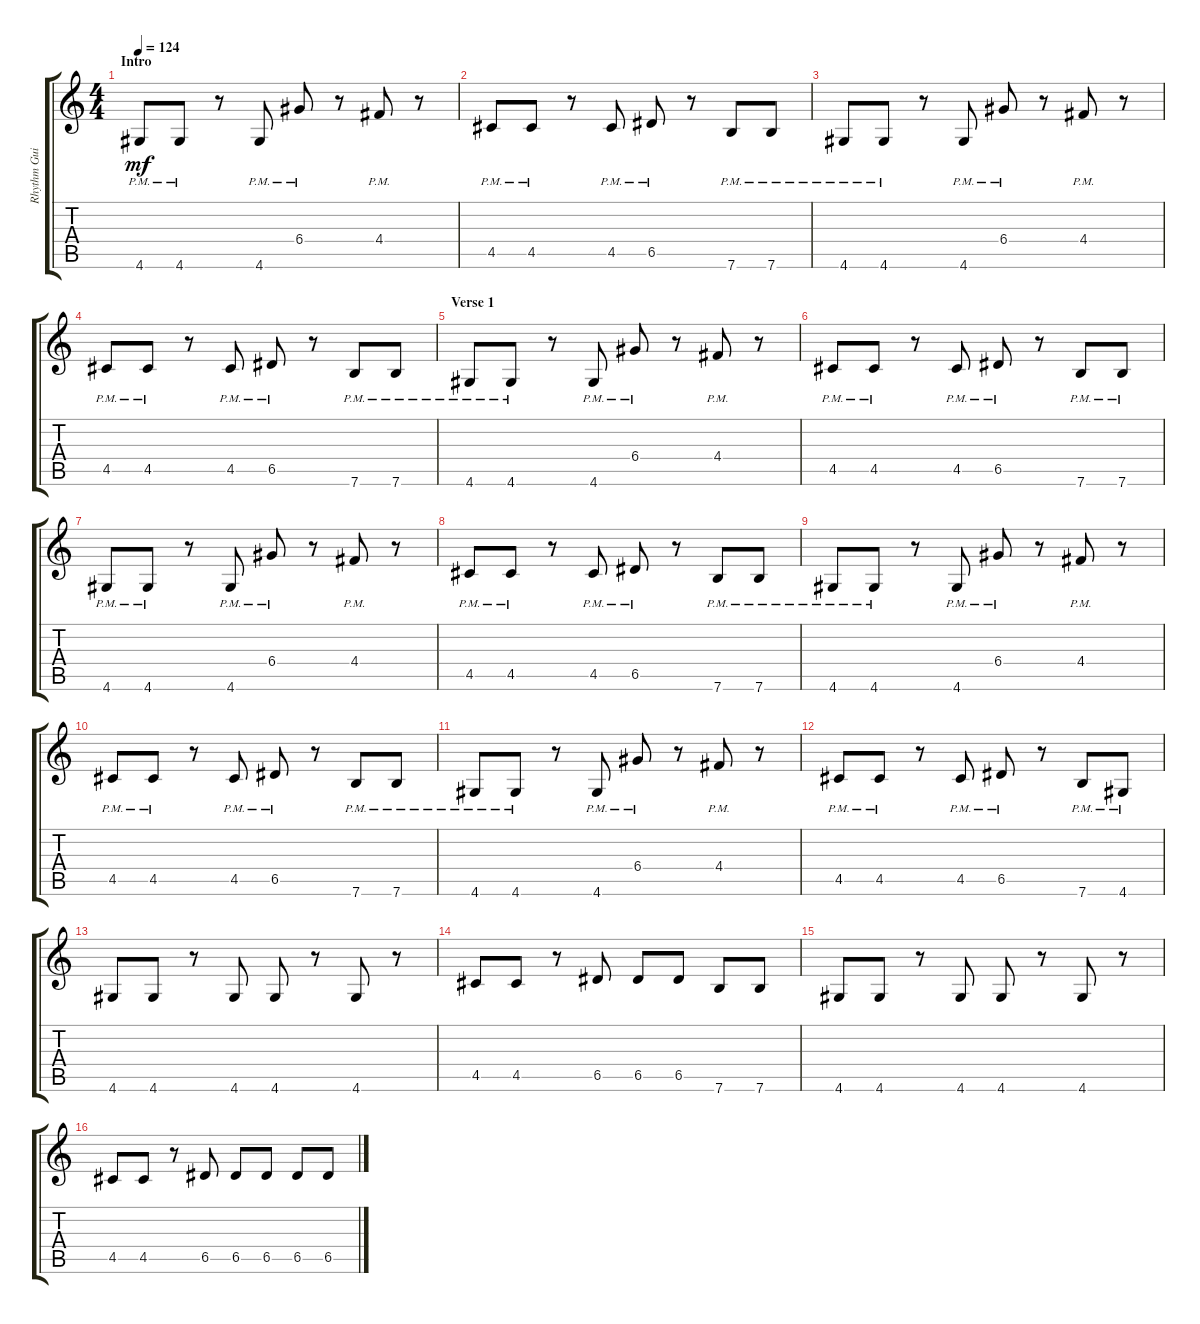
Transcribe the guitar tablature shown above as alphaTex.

\track ("Rhythm Guitar" "Rhythm Gui") {instrument overdrivenguitar}
\staff {score tabs}
\tuning (E4 B3 G3 D3 A2 E2) {hide}
\ts (4 4)
\section ("" "Intro")
\tempo 124
\clef g2
\ks c
4.6{pm}.8{dy mf instrument overdrivenguitar} 4.6{pm}.8 r.8 4.6{pm}.8 6.4{pm}.8 r.8 4.4{pm}.8 r.8 |
4.5{pm}.8 4.5{pm}.8 r.8 4.5{pm}.8 6.5{pm}.8 r.8 7.6{pm}.8 7.6{pm}.8 |
4.6{pm}.8 4.6{pm}.8 r.8 4.6{pm}.8 6.4{pm}.8 r.8 4.4{pm}.8 r.8 |
4.5{pm}.8 4.5{pm}.8 r.8 4.5{pm}.8 6.5{pm}.8 r.8 7.6{pm}.8 7.6{pm}.8 |
\section ("" "Verse 1")
4.6{pm}.8 4.6{pm}.8 r.8 4.6{pm}.8 6.4{pm}.8 r.8 4.4{pm}.8 r.8 |
4.5{pm}.8 4.5{pm}.8 r.8 4.5{pm}.8 6.5{pm}.8 r.8 7.6{pm}.8 7.6{pm}.8 |
4.6{pm}.8 4.6{pm}.8 r.8 4.6{pm}.8 6.4{pm}.8 r.8 4.4{pm}.8 r.8 |
4.5{pm}.8 4.5{pm}.8 r.8 4.5{pm}.8 6.5{pm}.8 r.8 7.6{pm}.8 7.6{pm}.8 |
4.6{pm}.8 4.6{pm}.8 r.8 4.6{pm}.8 6.4{pm}.8 r.8 4.4{pm}.8 r.8 |
4.5{pm}.8 4.5{pm}.8 r.8 4.5{pm}.8 6.5{pm}.8 r.8 7.6{pm}.8 7.6{pm}.8 |
4.6{pm}.8 4.6{pm}.8 r.8 4.6{pm}.8 6.4{pm}.8 r.8 4.4{pm}.8 r.8 |
4.5{pm}.8 4.5{pm}.8 r.8 4.5{pm}.8 6.5{pm}.8 r.8 7.6{pm}.8 4.6{pm}.8 |
4.6.8 4.6.8 r.8 4.6.8 4.6.8 r.8 4.6.8 r.8 |
4.5.8 4.5.8 r.8 6.5.8 6.5.8 6.5.8 7.6.8 7.6.8 |
4.6.8 4.6.8 r.8 4.6.8 4.6.8 r.8 4.6.8 r.8 |
4.5.8 4.5.8 r.8 6.5.8 6.5.8 6.5.8 6.5.8 6.5.8
